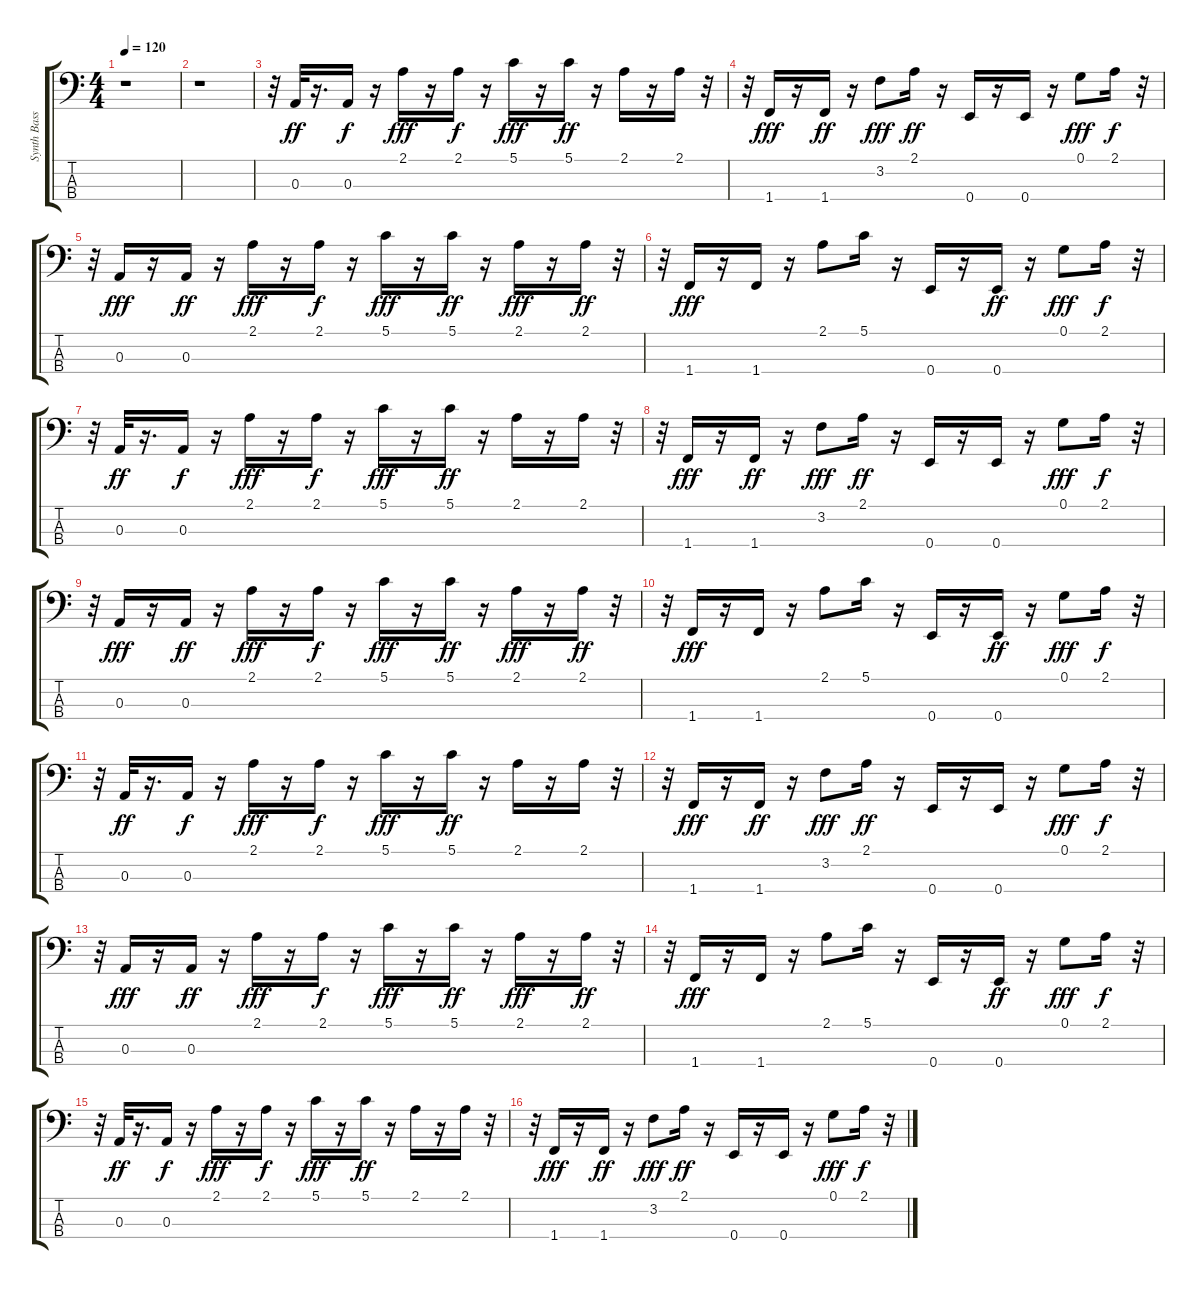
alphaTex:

\track ("Synth Bass" "Synth Bass") {instrument synthbass1}
\staff {score tabs}
\tuning (G2 D2 A1 E1) {hide}
\ts (4 4)
\tempo 120
\clef f4
\ks c
r.1{dy fff} |
r.1 |
r.32 0.3.32{dy ff} r.16{d} 0.3.16{dy f} r.16 2.1.16{dy fff} r.16 2.1.16{dy f} r.16 5.1.16{dy fff} r.16 5.1.16{dy ff} r.16 2.1.16 r.16 2.1.16 r.32 |
r.32 1.4.16{dy fff} r.16 1.4.16{dy ff} r.16 3.2.8{dy fff} 2.1.16{dy ff} r.16 0.4.16 r.16 0.4.16 r.16 0.1.8{dy fff} 2.1.16{dy f} r.32 |
r.32 0.3.16{dy fff} r.16 0.3.16{dy ff} r.16 2.1.16{dy fff} r.16 2.1.16{dy f} r.16 5.1.16{dy fff} r.16 5.1.16{dy ff} r.16 2.1.16{dy fff} r.16 2.1.16{dy ff} r.32 |
r.32 1.4.16{dy fff} r.16 1.4.16 r.16 2.1.8 5.1.16 r.16 0.4.16 r.16 0.4.16{dy ff} r.16 0.1.8{dy fff} 2.1.16{dy f} r.32 |
r.32 0.3.32{dy ff} r.16{d} 0.3.16{dy f} r.16 2.1.16{dy fff} r.16 2.1.16{dy f} r.16 5.1.16{dy fff} r.16 5.1.16{dy ff} r.16 2.1.16 r.16 2.1.16 r.32 |
r.32 1.4.16{dy fff} r.16 1.4.16{dy ff} r.16 3.2.8{dy fff} 2.1.16{dy ff} r.16 0.4.16 r.16 0.4.16 r.16 0.1.8{dy fff} 2.1.16{dy f} r.32 |
r.32 0.3.16{dy fff} r.16 0.3.16{dy ff} r.16 2.1.16{dy fff} r.16 2.1.16{dy f} r.16 5.1.16{dy fff} r.16 5.1.16{dy ff} r.16 2.1.16{dy fff} r.16 2.1.16{dy ff} r.32 |
r.32 1.4.16{dy fff} r.16 1.4.16 r.16 2.1.8 5.1.16 r.16 0.4.16 r.16 0.4.16{dy ff} r.16 0.1.8{dy fff} 2.1.16{dy f} r.32 |
r.32 0.3.32{dy ff} r.16{d} 0.3.16{dy f} r.16 2.1.16{dy fff} r.16 2.1.16{dy f} r.16 5.1.16{dy fff} r.16 5.1.16{dy ff} r.16 2.1.16 r.16 2.1.16 r.32 |
r.32 1.4.16{dy fff} r.16 1.4.16{dy ff} r.16 3.2.8{dy fff} 2.1.16{dy ff} r.16 0.4.16 r.16 0.4.16 r.16 0.1.8{dy fff} 2.1.16{dy f} r.32 |
r.32 0.3.16{dy fff} r.16 0.3.16{dy ff} r.16 2.1.16{dy fff} r.16 2.1.16{dy f} r.16 5.1.16{dy fff} r.16 5.1.16{dy ff} r.16 2.1.16{dy fff} r.16 2.1.16{dy ff} r.32 |
r.32 1.4.16{dy fff} r.16 1.4.16 r.16 2.1.8 5.1.16 r.16 0.4.16 r.16 0.4.16{dy ff} r.16 0.1.8{dy fff} 2.1.16{dy f} r.32 |
r.32 0.3.32{dy ff} r.16{d} 0.3.16{dy f} r.16 2.1.16{dy fff} r.16 2.1.16{dy f} r.16 5.1.16{dy fff} r.16 5.1.16{dy ff} r.16 2.1.16 r.16 2.1.16 r.32 |
r.32 1.4.16{dy fff} r.16 1.4.16{dy ff} r.16 3.2.8{dy fff} 2.1.16{dy ff} r.16 0.4.16 r.16 0.4.16 r.16 0.1.8{dy fff} 2.1.16{dy f} r.32
